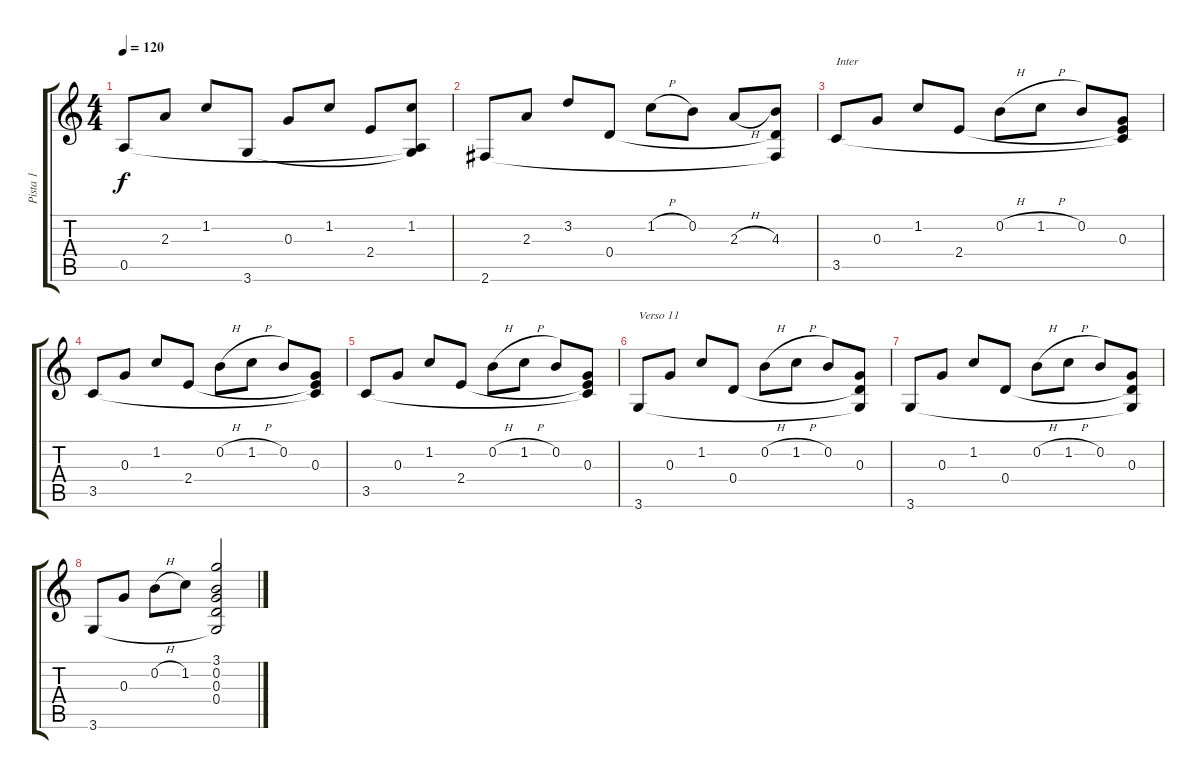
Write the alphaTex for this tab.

\track ("Pista 1" "Pista 1") {instrument acousticguitarnylon}
\staff {score tabs}
\tuning (E4 B3 G3 D3 A2 E2) {hide}
\ts (4 4)
\tempo 120
\clef g2
\ks c
0.5.8{dy f} 2.3.8 1.2.8 3.6.8 0.3.8 1.2.8 2.4.8 (1.2 0.5{t} 3.6{t}).8 |
2.6.8 2.3.8 3.2.8 0.4.8 1.2{h}.8 0.2.8 2.3{h}.8 (4.3 0.4{t} 2.6{t}).8 |
3.5.8{txt "Inter"} 0.3.8 1.2.8 2.4.8 0.2{h}.8 1.2{h}.8 0.2.8 (0.3 2.4{t} 3.5{t}).8 |
3.5.8 0.3.8 1.2.8 2.4.8 0.2{h}.8 1.2{h}.8 0.2.8 (0.3 2.4{t} 3.5{t}).8 |
3.5.8 0.3.8 1.2.8 2.4.8 0.2{h}.8 1.2{h}.8 0.2.8 (0.3 2.4{t} 3.5{t}).8 |
3.6.8{txt "Verso 11"} 0.3.8 1.2.8 0.4.8 0.2{h}.8 1.2{h}.8 0.2.8 (0.3 0.4{t} 3.6{t}).8 |
3.6.8 0.3.8 1.2.8 0.4.8 0.2{h}.8 1.2{h}.8 0.2.8 (0.3 0.4{t} 3.6{t}).8 |
3.6.8 0.3.8 0.2{h}.8 1.2.8 (3.1 0.2 0.3 0.4 3.6{t}).2
